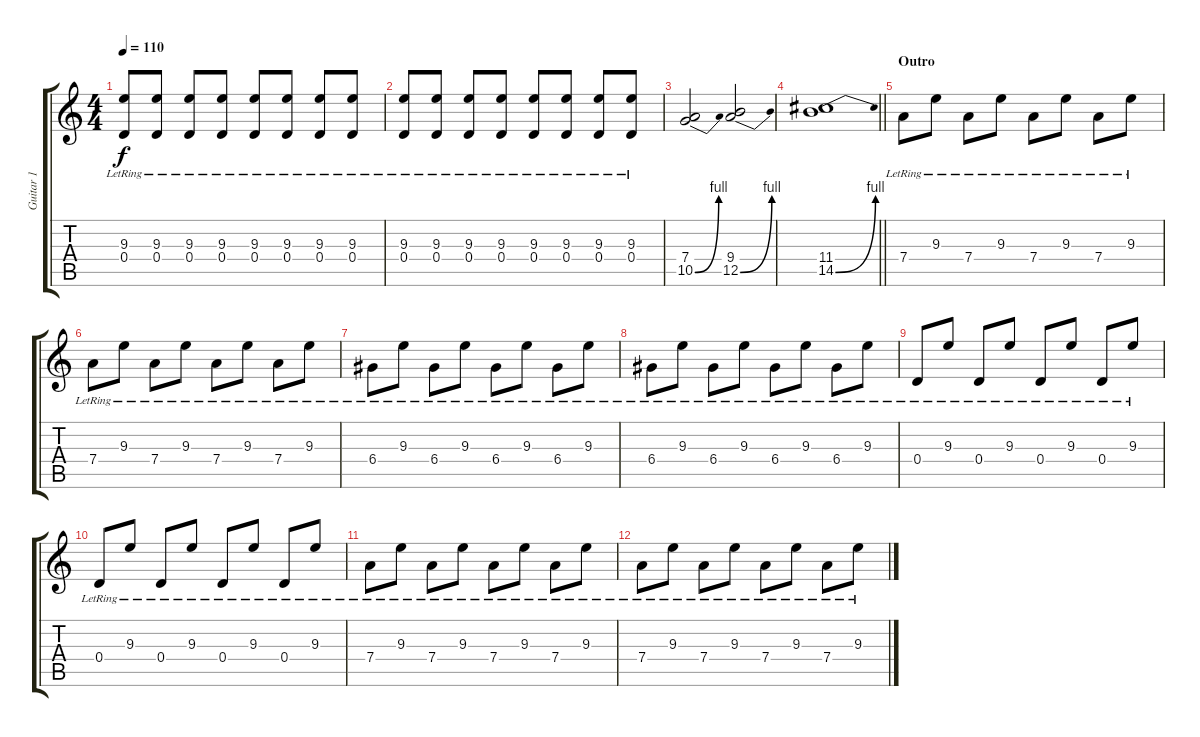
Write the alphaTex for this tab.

\track ("Guitar 1" "Guitar 1") {instrument electricguitarclean}
\staff {score tabs}
\tuning (E4 B3 G3 D3 A2 E2) {hide}
\ts (4 4)
\tempo 110
\clef g2
\ks c
(9.3 0.4{lr}).8{dy f} (9.3{lr} 0.4).8 (9.3 0.4{lr}).8 (9.3{lr} 0.4).8 (9.3 0.4{lr}).8 (9.3{lr} 0.4).8 (9.3 0.4{lr}).8 (9.3{lr} 0.4).8 |
(9.3 0.4{lr}).8 (9.3{lr} 0.4).8 (9.3 0.4{lr}).8 (9.3{lr} 0.4).8 (9.3 0.4{lr}).8 (9.3{lr} 0.4).8 (9.3 0.4{lr}).8 (9.3{lr} 0.4).8 |
(7.4 10.5{be (bend 0 0 60 4)}).2{volume 13 instrument overdrivenguitar} (9.4 12.5{be (bend 0 0 60 4)}).2 |
\barLineRight lightlight
(11.4 14.5{be (bend 0 0 60 4)}).1 |
\section ("" "Outro")
7.4{lr}.8{volume 9 instrument electricguitarclean} 9.3{lr}.8 7.4{lr}.8 9.3{lr}.8 7.4{lr}.8 9.3{lr}.8 7.4{lr}.8 9.3{lr}.8 |
7.4{lr}.8 9.3{lr}.8 7.4{lr}.8 9.3{lr}.8 7.4{lr}.8 9.3{lr}.8 7.4{lr}.8 9.3{lr}.8 |
6.4{lr}.8 9.3{lr}.8 6.4{lr}.8 9.3{lr}.8 6.4{lr}.8 9.3{lr}.8 6.4{lr}.8 9.3{lr}.8 |
6.4{lr}.8 9.3{lr}.8 6.4{lr}.8 9.3{lr}.8 6.4{lr}.8 9.3{lr}.8 6.4{lr}.8 9.3{lr}.8 |
0.4{lr}.8 9.3{lr}.8 0.4{lr}.8 9.3{lr}.8 0.4{lr}.8 9.3{lr}.8 0.4{lr}.8 9.3{lr}.8 |
0.4{lr}.8 9.3{lr}.8 0.4{lr}.8 9.3{lr}.8 0.4{lr}.8 9.3{lr}.8 0.4{lr}.8 9.3{lr}.8 |
7.4{lr}.8 9.3{lr}.8 7.4{lr}.8 9.3{lr}.8 7.4{lr}.8 9.3{lr}.8 7.4{lr}.8 9.3{lr}.8 |
7.4{lr}.8 9.3{lr}.8 7.4{lr}.8 9.3{lr}.8 7.4{lr}.8 9.3{lr}.8 7.4{lr}.8 9.3{lr}.8
